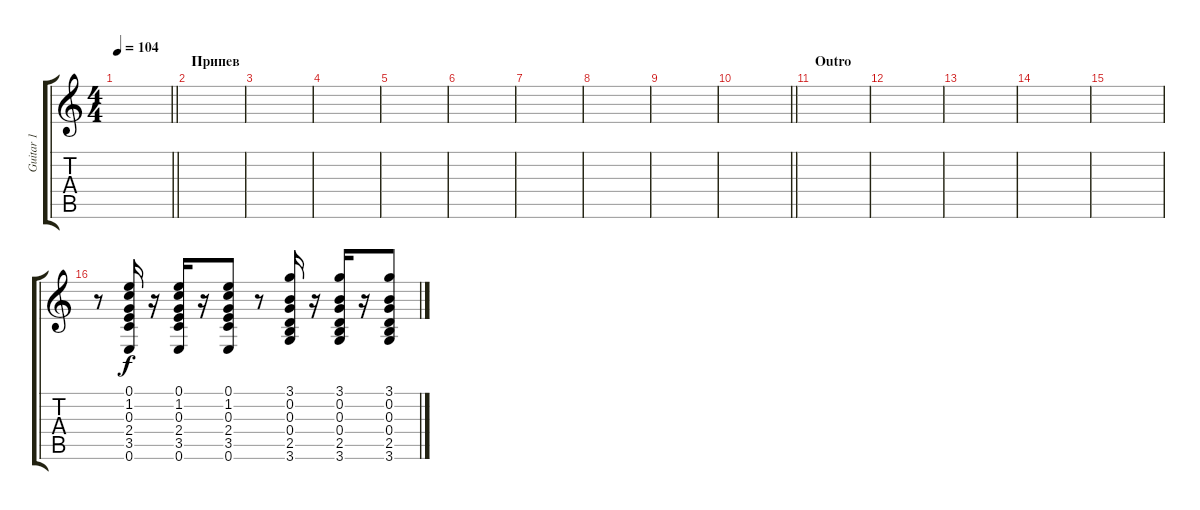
\track ("Guitar 1" "Guitar 1") {instrument acousticguitarnylon}
\staff {score tabs}
\tuning (E4 B3 G3 D3 A2 E2) {hide}
\ts (4 4)
\tempo 104
\clef g2
\barLineRight lightlight
\ks c
|
\section ("" "Припев")
|
|
|
|
|
|
|
|
\barLineRight lightlight
|
\section ("" "Outro")
|
|
|
|
|
r.8 (0.1 1.2 0.3 2.4 3.5 0.6).16 r.16 (0.1 1.2 0.3 2.4 3.5 0.6).16 r.16 (0.1 1.2 0.3 2.4 3.5 0.6).8 r.8 (3.1 0.2 0.3 0.4 2.5 3.6).16 r.16 (3.1 0.2 0.3 0.4 2.5 3.6).16 r.16 (3.1 0.2 0.3 0.4 2.5 3.6).8
